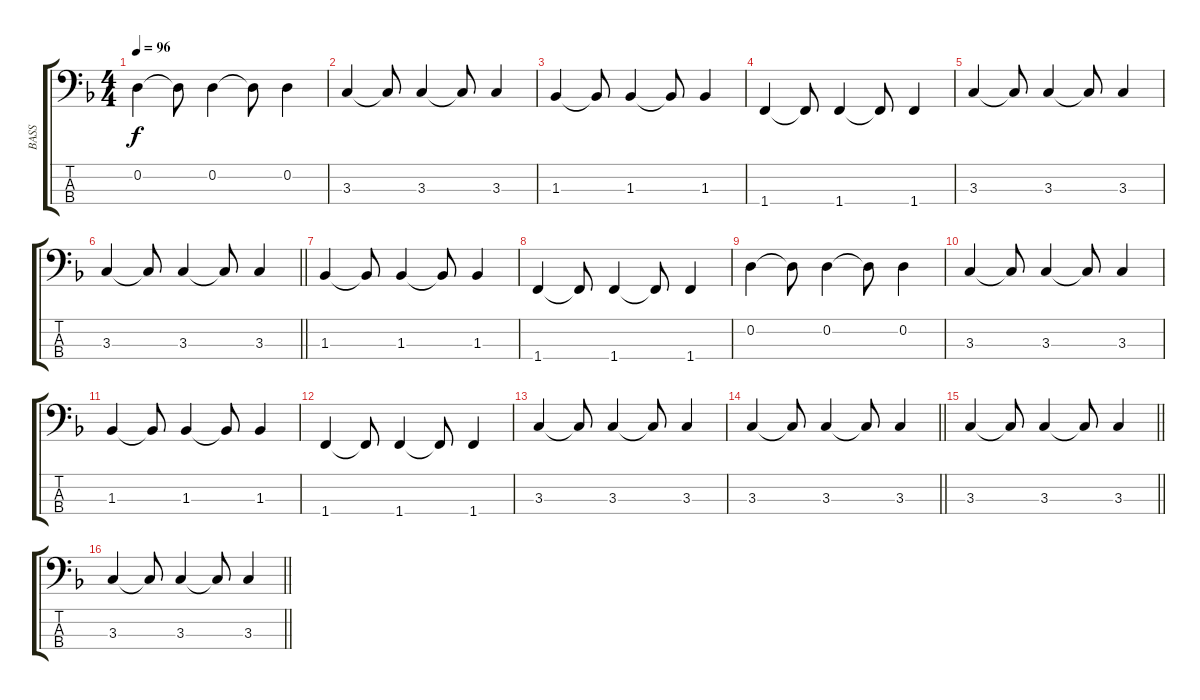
\track ("BASS" "BASS") {instrument acousticbass}
\staff {score tabs}
\tuning (G2 D2 A1 E1) {hide}
\ts (4 4)
\tempo 96
\clef f4
\ks f
0.2.4{dy f} 0.2{t}.8 0.2.4 0.2{t}.8 0.2.4 |
3.3.4 3.3{t}.8 3.3.4 3.3{t}.8 3.3.4 |
1.3.4 1.3{t}.8 1.3.4 1.3{t}.8 1.3.4 |
1.4.4 1.4{t}.8 1.4.4 1.4{t}.8 1.4.4 |
3.3.4 3.3{t}.8 3.3.4 3.3{t}.8 3.3.4 |
\barLineRight lightlight
3.3.4 3.3{t}.8 3.3.4 3.3{t}.8 3.3.4 |
\section ("" "")
1.3.4 1.3{t}.8 1.3.4 1.3{t}.8 1.3.4 |
1.4.4 1.4{t}.8 1.4.4 1.4{t}.8 1.4.4 |
0.2.4 0.2{t}.8 0.2.4 0.2{t}.8 0.2.4 |
3.3.4 3.3{t}.8 3.3.4 3.3{t}.8 3.3.4 |
1.3.4 1.3{t}.8 1.3.4 1.3{t}.8 1.3.4 |
1.4.4 1.4{t}.8 1.4.4 1.4{t}.8 1.4.4 |
3.3.4 3.3{t}.8 3.3.4 3.3{t}.8 3.3.4 |
\barLineRight lightlight
3.3.4 3.3{t}.8 3.3.4 3.3{t}.8 3.3.4 |
\section ("" "")
\barLineRight lightlight
3.3.4 3.3{t}.8 3.3.4 3.3{t}.8 3.3.4 |
\barLineRight lightlight
3.3.4 3.3{t}.8 3.3.4 3.3{t}.8 3.3.4
